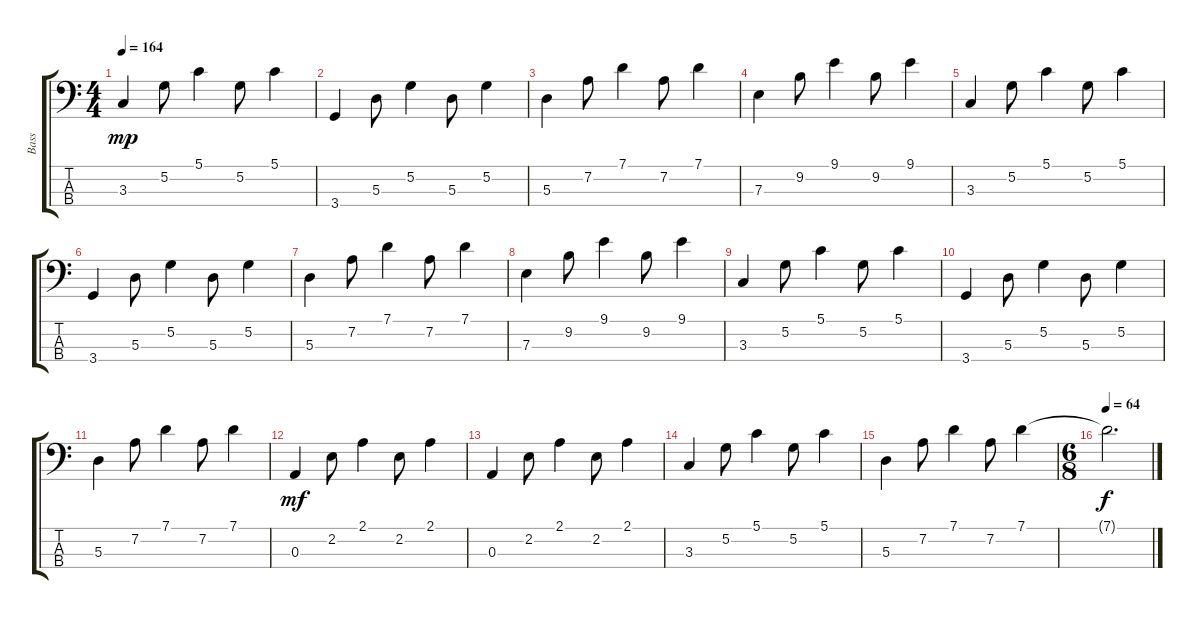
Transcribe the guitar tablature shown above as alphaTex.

\track ("Bass" "Bass") {instrument electricbassfinger}
\staff {score tabs}
\tuning (G2 D2 A1 E1) {hide}
\ts (4 4)
\tempo 164
\clef f4
\ks c
3.3.4{dy mp} 5.2.8 5.1.4 5.2.8 5.1.4 |
3.4.4 5.3.8 5.2.4 5.3.8 5.2.4 |
5.3.4 7.2.8 7.1.4 7.2.8 7.1.4 |
7.3.4 9.2.8 9.1.4 9.2.8 9.1.4 |
3.3.4 5.2.8 5.1.4 5.2.8 5.1.4 |
3.4.4 5.3.8 5.2.4 5.3.8 5.2.4 |
5.3.4 7.2.8 7.1.4 7.2.8 7.1.4 |
7.3.4 9.2.8 9.1.4 9.2.8 9.1.4 |
3.3.4 5.2.8 5.1.4 5.2.8 5.1.4 |
3.4.4 5.3.8 5.2.4 5.3.8 5.2.4 |
5.3.4 7.2.8 7.1.4 7.2.8 7.1.4 |
0.3.4{dy mf} 2.2.8 2.1.4 2.2.8 2.1.4 |
0.3.4 2.2.8 2.1.4 2.2.8 2.1.4 |
3.3.4 5.2.8 5.1.4 5.2.8 5.1.4 |
5.3.4 7.2.8 7.1.4 7.2.8 7.1.4 |
\ts (6 8)
\tempo 64
7.1{t}.2{d dy f}
